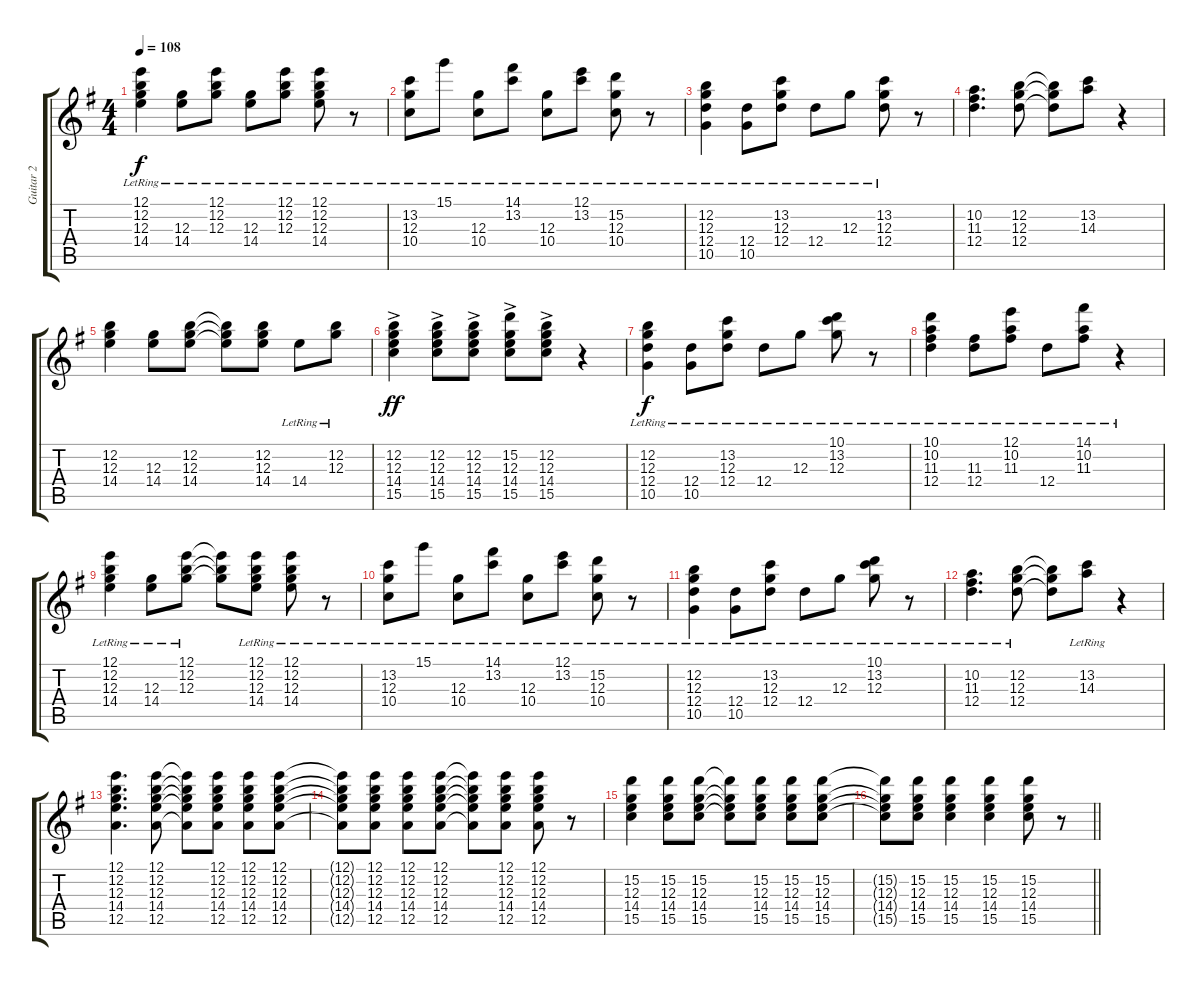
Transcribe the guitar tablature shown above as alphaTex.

\track ("Guitar 2" "Guitar 2") {instrument electricguitarclean bank 255}
\staff {score tabs}
\tuning (E4 B3 G3 D3 A2 E2) {hide}
\ts (4 4)
\tempo 108
\clef g2
\ks g
(12.1{lr} 12.2{lr} 12.3{lr} 14.4{lr}).4{dy f} (12.3{lr} 14.4{lr}).8 (12.1{lr} 12.2{lr} 12.3{lr}).8 (12.3{lr} 14.4{lr}).8 (12.1{lr} 12.2{lr} 12.3{lr}).8 (12.1{lr} 12.2{lr} 12.3{lr} 14.4{lr}).8 r.8 |
(13.2{lr} 12.3{lr} 10.4{lr}).8 15.1{lr}.8 (12.3{lr} 10.4{lr}).8 (14.1{lr} 13.2{lr}).8 (12.3{lr} 10.4{lr}).8 (12.1{lr} 13.2{lr}).8 (15.2{lr} 12.3{lr} 10.4{lr}).8 r.8 |
(12.2{lr} 12.3{lr} 12.4{lr} 10.5{lr}).4 (12.4{lr} 10.5{lr}).8 (13.2{lr} 12.3{lr} 12.4{lr}).8 12.4{lr}.8 12.3{lr}.8 (13.2{lr} 12.3{lr} 12.4{lr}).8 r.8 |
(10.2 11.3 12.4).4{d} (12.2 12.3 12.4).8 (12.2{t} 12.3{t} 12.4{t}).8 (13.2 14.3).8 r.4 |
(12.2 12.3 14.4).4 (12.3 14.4).8 (12.2 12.3 14.4).8 (12.2{t} 12.3{t} 14.4{t}).8 (12.2 12.3 14.4).8 14.4{lr}.8 (12.2{lr} 12.3{lr}).8 |
(12.2{ac} 12.3{ac} 14.4{ac} 15.5{ac}).4{dy ff} (12.2{ac} 12.3{ac} 14.4{ac} 15.5{ac}).8 (12.2{ac} 12.3{ac} 14.4{ac} 15.5{ac}).8 (15.2{ac} 12.3{ac} 14.4{ac} 15.5{ac}).8 (12.2{ac} 12.3{ac} 14.4{ac} 15.5{ac}).8 r.4 |
(12.2{lr} 12.3{lr} 12.4{lr} 10.5{lr}).4{dy f} (12.4{lr} 10.5{lr}).8 (13.2{lr} 12.3{lr} 12.4{lr}).8 12.4{lr}.8 12.3{lr}.8 (10.1{lr} 13.2{lr} 12.3{lr}).8 r.8 |
(10.1{lr} 10.2{lr} 11.3{lr} 12.4{lr}).4 (11.3{lr} 12.4{lr}).8 (12.1{lr} 10.2{lr} 11.3{lr}).8 12.4{lr}.8 (14.1{lr} 10.2{lr} 11.3{lr}).8 r.4 |
(12.1{lr} 12.2{lr} 12.3{lr} 14.4{lr}).4 (12.3{lr} 14.4{lr}).8 (12.1{lr} 12.2{lr} 12.3{lr}).8 (12.1{t} 12.2{t} 12.3{t}).8 (12.1{lr} 12.2{lr} 12.3{lr} 14.4{lr}).8 (12.1{lr} 12.2{lr} 12.3{lr} 14.4{lr}).8 r.8 |
(13.2{lr} 12.3{lr} 10.4{lr}).8 15.1{lr}.8 (12.3{lr} 10.4{lr}).8 (14.1{lr} 13.2{lr}).8 (12.3{lr} 10.4{lr}).8 (12.1{lr} 13.2{lr}).8 (15.2{lr} 12.3{lr} 10.4{lr}).8 r.8 |
(12.2{lr} 12.3{lr} 12.4{lr} 10.5{lr}).4 (12.4{lr} 10.5{lr}).8 (13.2{lr} 12.3{lr} 12.4{lr}).8 12.4{lr}.8 12.3{lr}.8 (10.1{lr} 13.2{lr} 12.3{lr}).8 r.8 |
(10.2{lr} 11.3{lr} 12.4{lr}).4{d} (12.2{lr} 12.3{lr} 12.4{lr}).8 (12.2{t} 12.3{t} 12.4{t}).8 (13.2{lr} 14.3{lr}).8 r.4 |
(12.1 12.2 12.3 14.4 12.5).4{d} (12.1 12.2 12.3 14.4 12.5).8 (12.1{t} 12.2{t} 12.3{t} 14.4{t} 12.5{t}).8 (12.1 12.2 12.3 14.4 12.5).8 (12.1 12.2 12.3 14.4 12.5).8 (12.1 12.2 12.3 14.4 12.5).8 |
(12.1{t} 12.2{t} 12.3{t} 14.4{t} 12.5{t}).8 (12.1 12.2 12.3 14.4 12.5).8 (12.1 12.2 12.3 14.4 12.5).8 (12.1 12.2 12.3 14.4 12.5).8 (12.1{t} 12.2{t} 12.3{t} 14.4{t} 12.5{t}).8 (12.1 12.2 12.3 14.4 12.5).8 (12.1 12.2 12.3 14.4 12.5).8 r.8 |
(15.2 12.3 14.4 15.5).4 (15.2 12.3 14.4 15.5).8 (15.2 12.3 14.4 15.5).8 (15.2{t} 12.3{t} 14.4{t} 15.5{t}).8 (15.2 12.3 14.4 15.5).8 (15.2 12.3 14.4 15.5).8 (15.2 12.3 14.4 15.5).8 |
\barLineRight lightlight
(15.2{t} 12.3{t} 14.4{t} 15.5{t}).8 (15.2 12.3 14.4 15.5).8 (15.2 12.3 14.4 15.5).4 (15.2 12.3 14.4 15.5).4 (15.2 12.3 14.4 15.5).8 r.8
